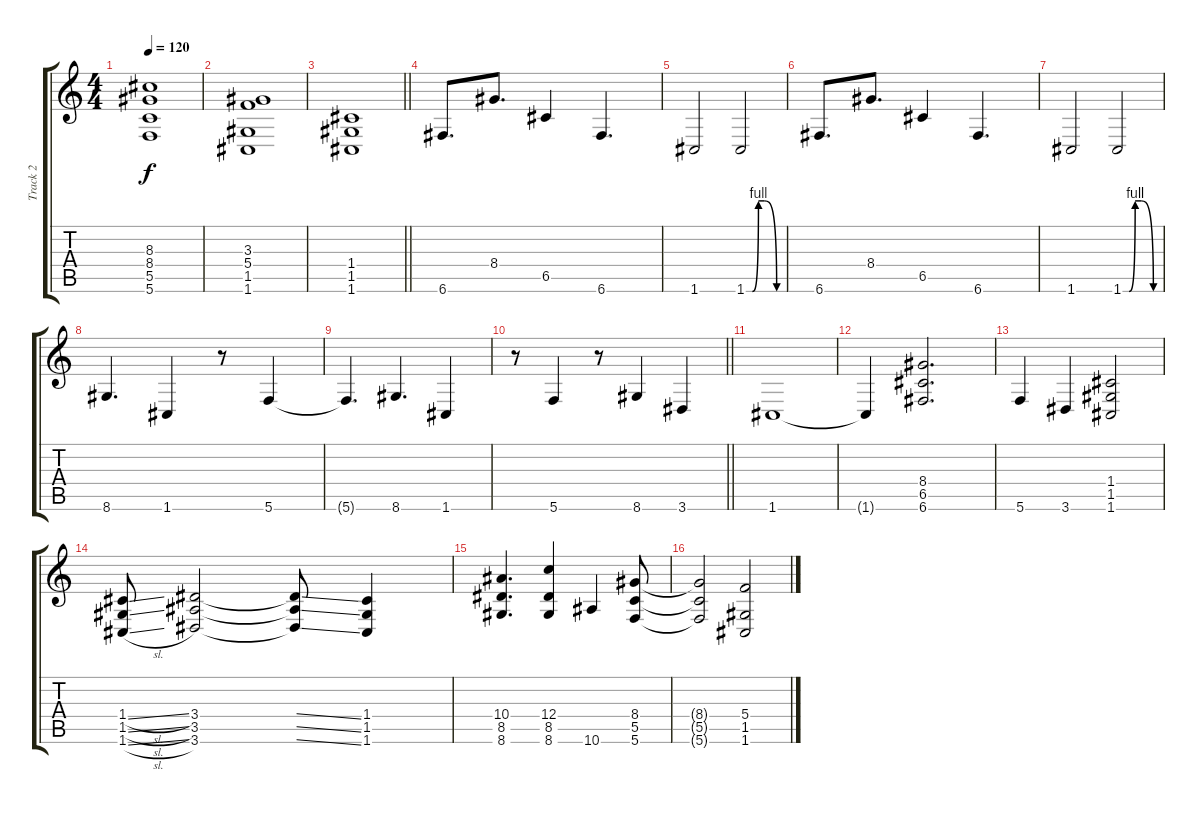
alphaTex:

\track ("Track 2" "Track 2") {instrument distortionguitar}
\staff {score tabs}
\tuning (D4 A3 F3 C3 G2 C2) {hide}
\ts (4 4)
\tempo 120
\clef g2
\ks c
(8.3 8.4 5.5 5.6).1{dy f} |
(3.3 5.4 1.5 1.6).1 |
\barLineRight lightlight
(1.4 1.5 1.6).1 |
\section ("" "")
6.6.8{d} 8.4.8{d} 6.5.4 6.6.4{d} |
1.6.2 1.6{be (custom 0 0 10 0 20 4 30 4 50 0 60 0)}.2 |
6.6.8{d} 8.4.8{d} 6.5.4 6.6.4{d} |
1.6.2 1.6{be (custom 0 0 10 0 20 4 30 4 50 0 60 0)}.2 |
8.6.4{d} 1.6.4 r.8 5.6.4 |
5.6{t}.4{d} 8.6.4{d} 1.6.4 |
\barLineRight lightlight
r.8 5.6.4 r.8 8.6.4 3.6.4 |
\section ("" "")
1.6.1 |
1.6{t}.4 (8.4 6.5 6.6).2{d} |
5.6.4 3.6.4 (1.4 1.5 1.6).2 |
(1.4{sl} 1.5{sl} 1.6{sl}).8 (3.4 3.5 3.6).2 (3.4{ss t} 3.5{ss t} 3.6{ss t}).8 (1.4 1.5 1.6).4 |
(10.4 8.5 8.6).4{d} (12.4 8.5 8.6).4 10.6.4 (8.4 5.5 5.6).8 |
(8.4{t} 5.5{t} 5.6{t}).2 (5.4 1.5 1.6).2
